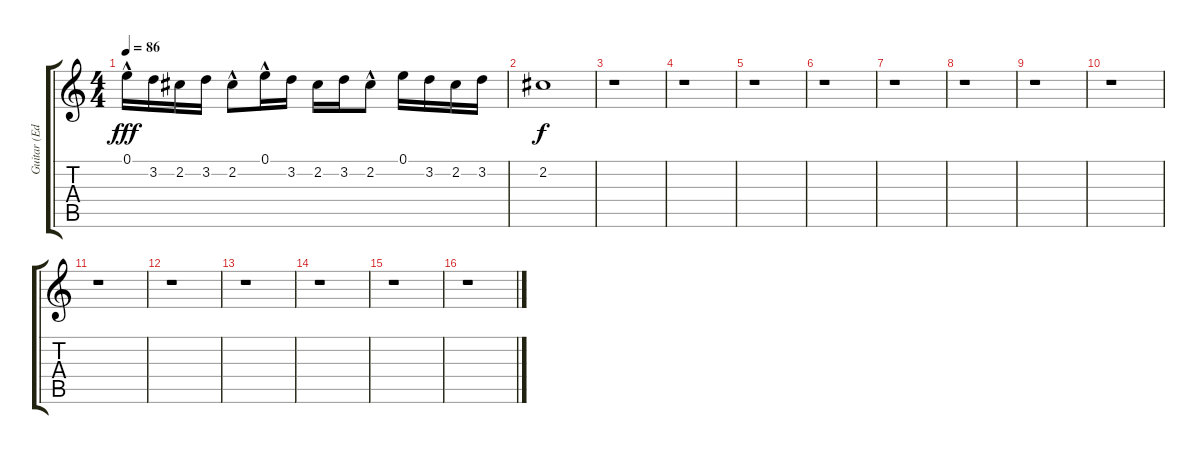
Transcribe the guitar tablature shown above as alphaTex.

\track ("Guitar (Ed)" "Guitar (Ed") {instrument electricguitarclean}
\staff {score tabs}
\tuning (E4 B3 G3 D3 A2 E2) {hide}
\ts (4 4)
\tempo 86
\clef g2
\ks c
0.1{hac}.16{dy fff} 3.2.16 2.2.16 3.2.16 2.2{hac}.8 0.1{hac}.16 3.2.16 2.2.16 3.2.16 2.2{hac}.8 0.1.16 3.2.16 2.2.16 3.2.16 |
2.2.1{dy f} |
r.1 |
r.1 |
r.1 |
r.1 |
r.1 |
r.1 |
r.1 |
r.1 |
r.1 |
r.1 |
r.1 |
r.1 |
r.1 |
r.1
